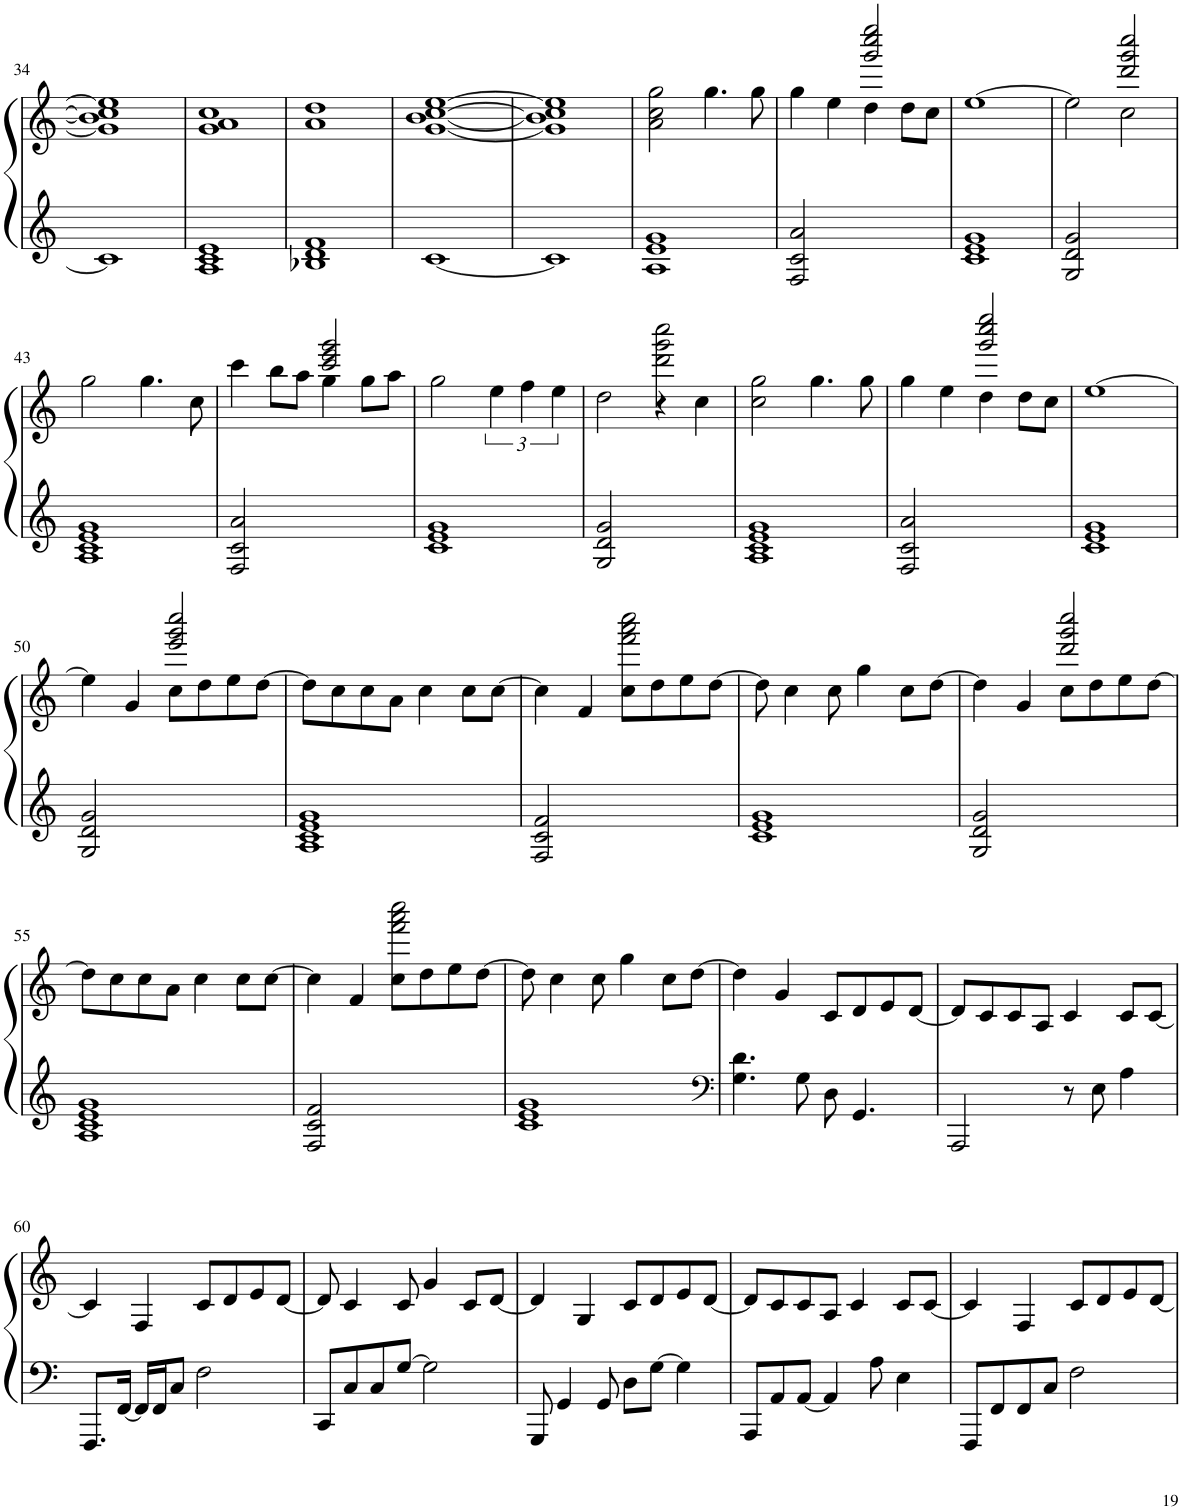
**kern	**kern
*part1	*part1
*staff2	*staff1
*I"Piano	*
*I'Pno.	*
!!LO:PB:g=z
*clefG2	*clefG2
*k[]	*k[]
*M4/4	*M4/4
=34	=34
1c]	1g] 1b] 1cc] 1ee]
=35	=35
1A 1c 1e	1g 1a 1cc
=36	=36
1B-X 1d 1f	1a 1dd
=37	=37
[1c	[1g [1b [1cc [1ee
=38	=38
1c]	1g] 1b] 1cc] 1ee]
=39	=39
1A 1e 1g	2a\ 2cc\ 2gg\
.	4.gg\
.	8gg\
=40	=40
*	*^
2F/ 2c/ 2a/	4gg\	2ryy
.	4ee\	.
2ryy	4dd\	2ggg/ 2cccc/ 2eeee/
.	8dd\L	.
.	8cc\J	.
*	*v	*v
=41	=41
1c 1e 1g	[1ee
=42	=42
*	*^
2G/ 2d/ 2g/	2ee\]	2ryy
2ryy	2cc\	2ddd/ 2ggg/ 2cccc/
*	*v	*v
!!LO:LB:g=z
=43	=43
1A 1c 1e 1g	2gg\
.	4.gg\
.	8cc\
=44	=44
*	*^
2F/ 2c/ 2a/	4ccc\	2ryy
.	8bb\L	.
.	8aa\J	.
2ryy	4gg\	2ccc/ 2eee/ 2ggg/
.	8gg\L	.
.	8aa\J	.
*	*v	*v
=45	=45
1c 1e 1g	2gg\
.	6ee\
.	6ff\
.	6ee\
=46	=46
*	*^
2G/ 2d/ 2g/	2dd\	2ryy
2ryy	4r	2ddd\ 2ggg\ 2cccc\
.	4cc\	.
*	*v	*v
=47	=47
1A 1c 1e 1g	2cc\ 2gg\
.	4.gg\
.	8gg\
=48	=48
*	*^
2F/ 2c/ 2a/	4gg\	2ryy
.	4ee\	.
2ryy	4dd\	2ggg/ 2cccc/ 2eeee/
.	8dd\L	.
.	8cc\J	.
*	*v	*v
=49	=49
1c 1e 1g	[1ee
!!LO:LB:g=z
=50	=50
*	*^
2G/ 2d/ 2g/	4ee\]	2ryy
.	4g/	.
2ryy	8cc\L	2eee/ 2ggg/ 2cccc/
.	8dd\	.
.	8ee\	.
.	[8dd\J	.
*	*v	*v
=51	=51
1A 1c 1e 1g	8dd\L]
.	8cc\
.	8cc\
.	8a\J
.	4cc\
.	8cc\L
.	[8cc\J
=52	=52
*	*^
2F/ 2c/ 2f/	4cc\]	2ryy
.	4f/	.
2ryy	8cc\L	2fff\ 2aaa\ 2cccc\
.	8dd\	.
.	8ee\	.
.	[8dd\J	.
*	*v	*v
=53	=53
1c 1e 1g	8dd\]
.	4cc\
.	8cc\
.	4gg\
.	8cc\L
.	[8dd\J
=54	=54
*	*^
2G/ 2d/ 2g/	4dd\]	2ryy
.	4g/	.
2ryy	8cc\L	2ddd/ 2ggg/ 2cccc/
.	8dd\	.
.	8ee\	.
.	[8dd\J	.
*	*v	*v
!!LO:LB:g=z
=55	=55
1A 1c 1e 1g	8dd\L]
.	8cc\
.	8cc\
.	8a\J
.	4cc\
.	8cc\L
.	[8cc\J
=56	=56
*	*^
2F/ 2c/ 2f/	4cc\]	2ryy
.	4f/	.
2ryy	8cc\L	2fff\ 2aaa\ 2cccc\
.	8dd\	.
.	8ee\	.
.	[8dd\J	.
*	*v	*v
=57	=57
1c 1e 1g	8dd\]
.	4cc\
.	8cc\
.	4gg\
.	8cc\L
.	[8dd\J
=58	=58
*clefF4	*
4.G\ 4.d\	4dd\]
.	4g/
8G\	.
8D\	8c/L
4.GG/	8d/
.	8e/
.	[8d/J
=59	=59
2AAA/	8d/L]
.	8c/
.	8c/
.	8A/J
8r	4c/
8E\	.
4A\	8c/L
.	[8c/J
!!LO:LB:g=z
=60	=60
8.FFF/L	4c/]
[16FF/Jk	.
16FF/LL]	4F/
16FF/J	.
8C/J	.
2F\	8c/L
.	8d/
.	8e/
.	[8d/J
=61	=61
8CC/L	8d/]
8C/	4c/
8C/	.
[8G/J	8c/
2G\]	4g/
.	8c/L
.	[8d/J
=62	=62
8GGG/	4d/]
4GG/	.
.	4G/
8GG/	.
8D\L	8c/L
[8G\J	8d/
4G\]	8e/
.	[8d/J
=63	=63
8AAA/L	8d/L]
8AA/	8c/
[8AA/J	8c/
4AA/]	8A/J
.	4c/
8A\	.
4E\	8c/L
.	[8c/J
=64	=64
8FFF/L	4c/]
8FF/	.
8FF/	4F/
8C/J	.
2F\	8c/L
.	8d/
.	8e/
.	[8d/J
=	=
*-	*-
